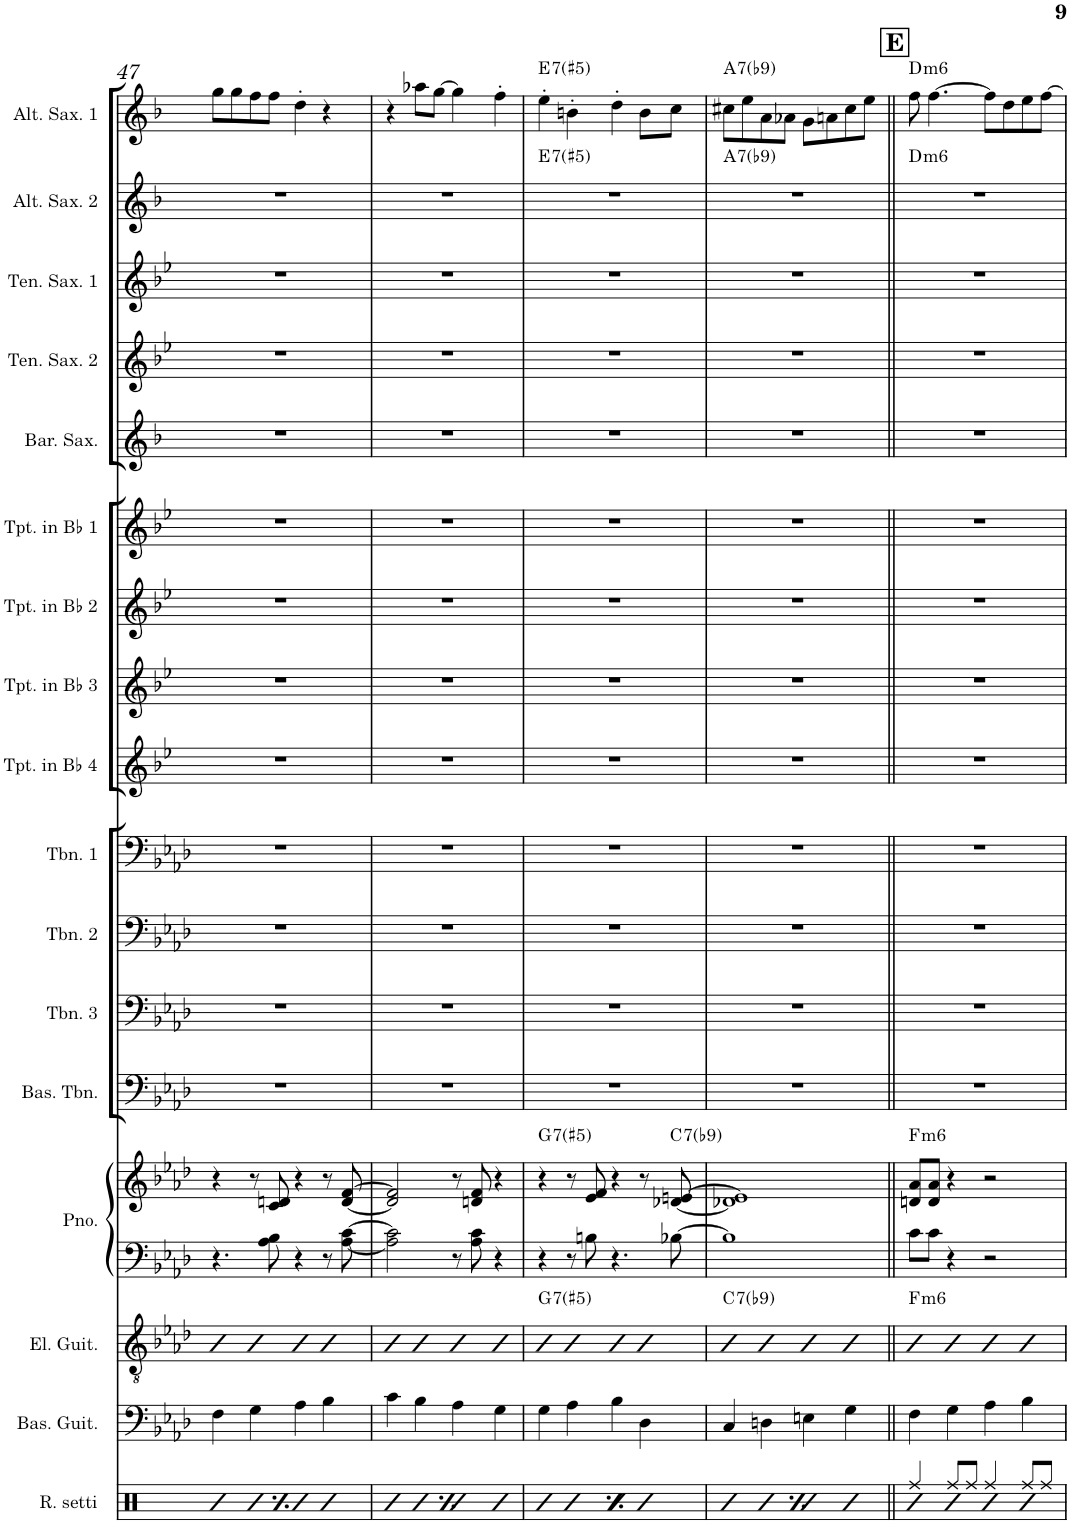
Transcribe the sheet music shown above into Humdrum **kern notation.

**kern	**kern	**kern	**harte	**kern	**kern	**harte	**kern	**kern	**kern	**kern	**kern	**kern	**kern	**kern	**kern	**kern	**kern	**kern	**harte	**kern	**harte
*part17	*part16	*part15	*part15	*part14	*part14	*part14	*part13	*part12	*part11	*part10	*part9	*part8	*part7	*part6	*part5	*part4	*part3	*part2	*part2	*part1	*part1
*staff18	*staff17	*staff16	*	*staff15	*staff14	*	*staff13	*staff12	*staff11	*staff10	*staff9	*staff8	*staff7	*staff6	*staff5	*staff4	*staff3	*staff2	*	*staff1	*
*I"Rumpusetti	*I"Bassokitara	*I"Sähkökitara	*	*I"Piano	*	*	*I"Bassopasuuna	*I"Pasuuna 3	*I"Pasuuna 2	*I"Pasuuna 1	*I"Trumpetti in Bb 4	*I"Trumpetti in Bb 3	*I"Trumpetti in Bb 2	*I"Trumpetti in Bb 1	*I"Baritonisaksofoni	*I"Tenorisaksofoni 2	*I"Tenorisaksofoni 1	*I"Alttosaksofoni 2	*	*I"Alttosaksofoni 1	*
*I'R. setti	*	*	*	*I'Pno.	*	*	*	*	*	*	*I'Tpt. in Bb 4	*I'Tpt. in Bb 3	*I'Tpt. in Bb 2	*I'Tpt. in Bb 1	*	*	*	*	*	*	*
!!LO:PB:g=z
*clefX	*clefF4	*clefGv2	*	*clefF4	*clefG2	*	*clefF4	*clefF4	*clefF4	*clefF4	*clefG2	*clefG2	*clefG2	*clefG2	*clefG2	*clefG2	*clefG2	*clefG2	*	*clefG2	*
*	*Trd7c12	*	*	*	*	*	*	*	*	*	*Trd1c2	*Trd1c2	*Trd1c2	*Trd1c2	*Trd12c21	*Trd8c14	*Trd8c14	*Trd5c9	*	*Trd5c9	*
*k[]	*k[b-e-a-d-]	*k[b-e-a-d-]	*	*k[b-e-a-d-]	*k[b-e-a-d-]	*	*k[b-e-a-d-]	*k[b-e-a-d-]	*k[b-e-a-d-]	*k[b-e-a-d-]	*k[b-e-]	*k[b-e-]	*k[b-e-]	*k[b-e-]	*k[b-]	*k[b-e-]	*k[b-e-]	*k[b-]	*	*k[b-]	*
*M4/4	*M4/4	*M4/4	*	*M4/4	*M4/4	*	*M4/4	*M4/4	*M4/4	*M4/4	*M4/4	*M4/4	*M4/4	*M4/4	*M4/4	*M4/4	*M4/4	*M4/4	*	*M4/4	*
=47	=47	=47	=47	=47	=47	=47	=47	=47	=47	=47	=47	=47	=47	=47	=47	=47	=47	=47	=47	=47	=47
*^	*	*	*	*	*	*	*	*	*	*	*	*	*	*	*	*	*	*	*	*	*
4Rff/	4R	4F\	4B-	.	4.r	4r	.	1r	1r	1r	1r	1r	1r	1r	1r	1r	1r	1r	1r	.	8gg\L	.
.	.	.	.	.	.	.	.	.	.	.	.	.	.	.	.	.	.	.	.	.	8gg\	.
8Rff/L	4R	4G\	4B-	.	.	8r	.	.	.	.	.	.	.	.	.	.	.	.	.	.	8ff\	.
8Rff/J	.	.	.	.	8A-\ 8B-\	8c/ 8dn/	.	.	.	.	.	.	.	.	.	.	.	.	.	.	8ff\J	.
4Rff/	4R	4A-\	4B-	.	4r	4r	.	.	.	.	.	.	.	.	.	.	.	.	.	.	4dd'\	.
8Rff/L	4R	4B-\	4B-	.	8r	8r	.	.	.	.	.	.	.	.	.	.	.	.	.	.	4r	.
8Rff/J	.	.	.	.	[8A-\ [8c\	[8d/ [8f/	.	.	.	.	.	.	.	.	.	.	.	.	.	.	.	.
=48	=48	=48	=48	=48	=48	=48	=48	=48	=48	=48	=48	=48	=48	=48	=48	=48	=48	=48	=48	=48	=48	=48
4Rff/	4R	4c\	4B-	.	2A-\] 2c\]	2d/] 2f/]	.	1r	1r	1r	1r	1r	1r	1r	1r	1r	1r	1r	1r	.	4r	.
8Rff/L	4R	4B-\	4B-	.	.	.	.	.	.	.	.	.	.	.	.	.	.	.	.	.	8aa-X\L	.
8Rff/J	.	.	.	.	.	.	.	.	.	.	.	.	.	.	.	.	.	.	.	.	[8gg\J	.
4Rff/	4R	4A-\	4B-	.	8r	8r	.	.	.	.	.	.	.	.	.	.	.	.	.	.	4gg\]	.
.	.	.	.	.	8A-\ 8c\	8dn/ 8f/	.	.	.	.	.	.	.	.	.	.	.	.	.	.	.	.
8Rff/L	4R	4G\	4B-	.	4r	4r	.	.	.	.	.	.	.	.	.	.	.	.	.	.	4ff'\	.
8Rff/J	.	.	.	.	.	.	.	.	.	.	.	.	.	.	.	.	.	.	.	.	.	.
=49	=49	=49	=49	=49	=49	=49	=49	=49	=49	=49	=49	=49	=49	=49	=49	=49	=49	=49	=49	=49	=49	=49
!	!	!	!	!LO:H:kt=7	!	!	!LO:H:kt=7	!	!	!	!	!	!	!	!	!	!	!	!	!LO:H:kt=7	!	!LO:H:kt=7
4Rff/	4R	4G\	4B-	G:(3,#5,b7)	4r	4r	G:(3,#5,b7)	1r	1r	1r	1r	1r	1r	1r	1r	1r	1r	1r	1r	E:(3,#5,b7)	4ee'\	E:(3,#5,b7)
8Rff/L	4R	4A-\	4B-	.	8r	8r	.	.	.	.	.	.	.	.	.	.	.	.	.	.	4bn'\	.
8Rff/J	.	.	.	.	8Bn\	8e-/ 8f/	.	.	.	.	.	.	.	.	.	.	.	.	.	.	.	.
4Rff/	4R	4B-\	4B-	.	4.r	4r	.	.	.	.	.	.	.	.	.	.	.	.	.	.	4dd'\	.
8Rff/L	4R	4D-\	4B-	.	.	8r	.	.	.	.	.	.	.	.	.	.	.	.	.	.	8b\L	.
!	!	!	!	!	!	!	!LO:H:kt=7	!	!	!	!	!	!	!	!	!	!	!	!	!	!	!
8Rff/J	.	.	.	.	[8B-X\	[8d-X/ [8en/	C:7(b9)	.	.	.	.	.	.	.	.	.	.	.	.	.	8cc\J	.
=50	=50	=50	=50	=50	=50	=50	=50	=50	=50	=50	=50	=50	=50	=50	=50	=50	=50	=50	=50	=50	=50	=50
!	!	!	!	!LO:H:kt=7	!	!	!	!	!	!	!	!	!	!	!	!	!	!	!	!LO:H:kt=7	!	!LO:H:kt=7
4Rff/	4R	4C/	4B-	C:7(b9)	1B-]	1d-X] 1e]	.	1r	1r	1r	1r	1r	1r	1r	1r	1r	1r	1r	1r	A:7(b9)	8cc#X\L	A:7(b9)
.	.	.	.	.	.	.	.	.	.	.	.	.	.	.	.	.	.	.	.	.	8ee\	.
8Rff/L	4R	4Dn\	4B-	.	.	.	.	.	.	.	.	.	.	.	.	.	.	.	.	.	8a\	.
8Rff/J	.	.	.	.	.	.	.	.	.	.	.	.	.	.	.	.	.	.	.	.	8a-X\J	.
4Rff/	4R	4En\	4B-	.	.	.	.	.	.	.	.	.	.	.	.	.	.	.	.	.	8g\L	.
.	.	.	.	.	.	.	.	.	.	.	.	.	.	.	.	.	.	.	.	.	8an\	.
8Rff/L	4R	4G\	4B-	.	.	.	.	.	.	.	.	.	.	.	.	.	.	.	.	.	8cc#\	.
8Rff/J	.	.	.	.	.	.	.	.	.	.	.	.	.	.	.	.	.	.	.	.	8ee\J	.
!!LO:REH:place=s1:a:B:cj:fs=14:t=E
=51||	=51||	=51||	=51||	=51||	=51||	=51||	=51||	=51||	=51||	=51||	=51||	=51||	=51||	=51||	=51||	=51||	=51||	=51||	=51||	=51||	=51||	=51||
!	!	!	!	!LO:H:kt=m6	!	!	!LO:H:kt=m6	!	!	!	!	!	!	!	!	!	!	!	!	!LO:H:kt=m6	!	!LO:H:kt=m6
4Rff/	4R	4F\	4B-	F:min6	8c\L	8dn/ 8a-/L	F:min6	1r	1r	1r	1r	1r	1r	1r	1r	1r	1r	1r	1r	D:min6	8ff\	D:min6
.	.	.	.	.	8c\J	8d/ 8a-/J	.	.	.	.	.	.	.	.	.	.	.	.	.	.	[4.ff\	.
8Rff/L	4R	4G\	4B-	.	4r	4r	.	.	.	.	.	.	.	.	.	.	.	.	.	.	.	.
8Rff/J	.	.	.	.	.	.	.	.	.	.	.	.	.	.	.	.	.	.	.	.	.	.
4Rff/	4R	4A-\	4B-	.	2r	2r	.	.	.	.	.	.	.	.	.	.	.	.	.	.	8ff\L]	.
.	.	.	.	.	.	.	.	.	.	.	.	.	.	.	.	.	.	.	.	.	8dd\	.
8Rff/L	4R	4B-\	4B-	.	.	.	.	.	.	.	.	.	.	.	.	.	.	.	.	.	8ee\	.
8Rff/J	.	.	.	.	.	.	.	.	.	.	.	.	.	.	.	.	.	.	.	.	[8ff\J	.
*v	*v	*	*	*	*	*	*	*	*	*	*	*	*	*	*	*	*	*	*	*	*	*
=	=	=	=	=	=	=	=	=	=	=	=	=	=	=	=	=	=	=	=	=	=
*-	*-	*-	*-	*-	*-	*-	*-	*-	*-	*-	*-	*-	*-	*-	*-	*-	*-	*-	*-	*-	*-
